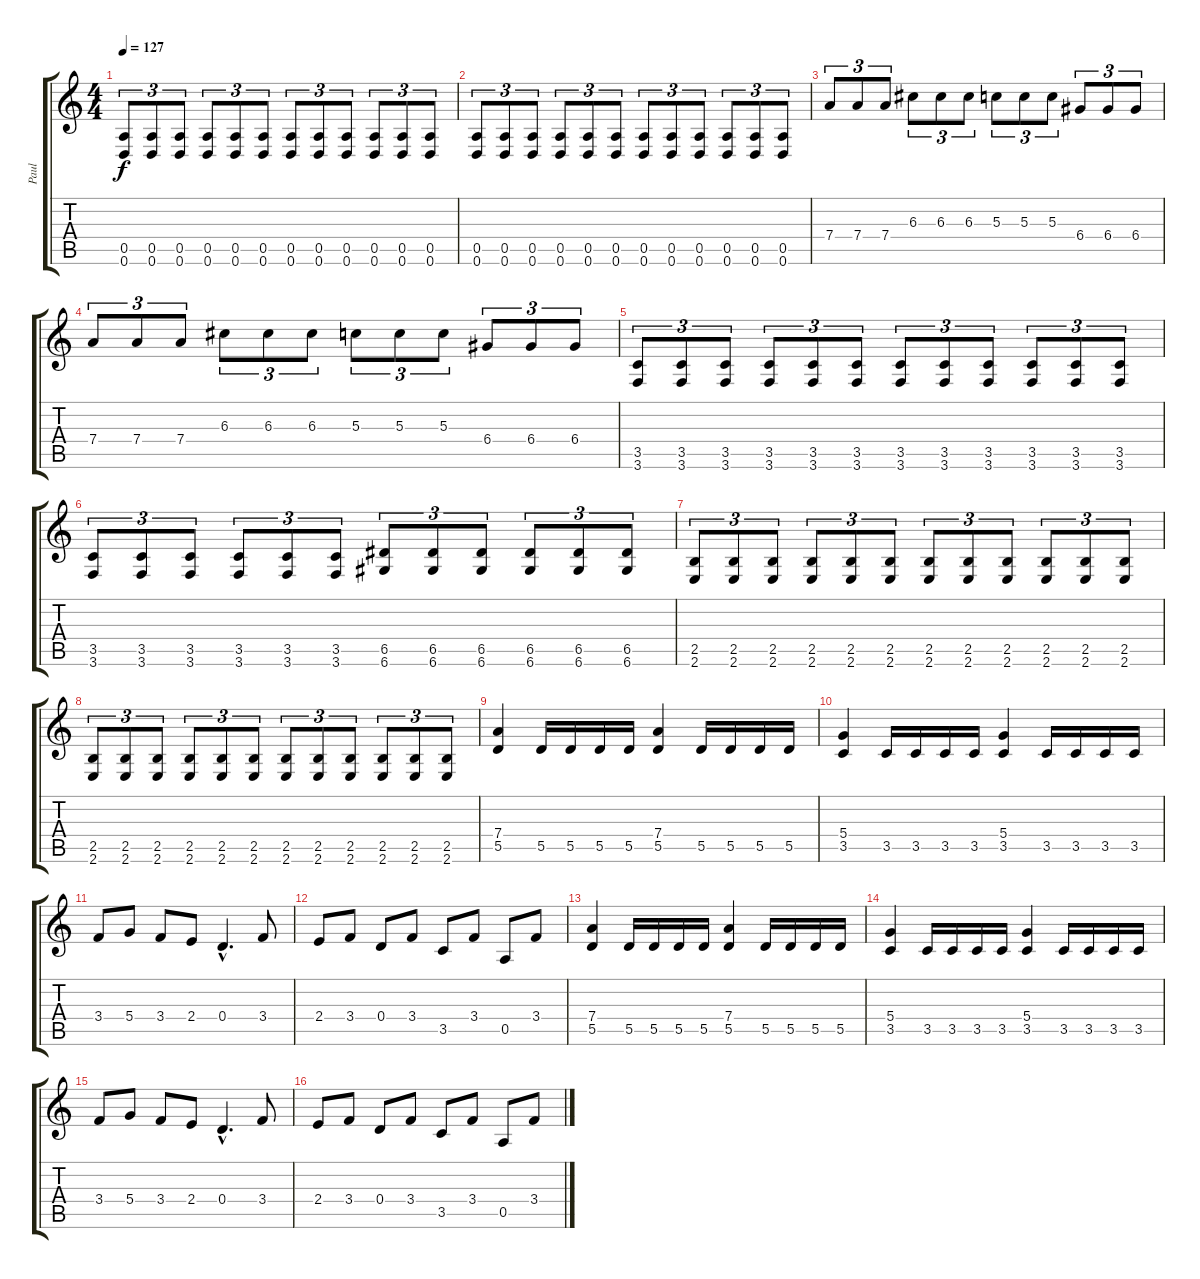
\track ("Paul" "Paul") {instrument overdrivenguitar}
\staff {score tabs}
\tuning (E4 B3 G3 D3 A2 D2) {hide}
\ts (4 4)
\tempo 127
\clef g2
\ks c
(0.5 0.6).8{tu (3 2) dy f} (0.5 0.6).8{tu (3 2)} (0.5 0.6).8{tu (3 2)} (0.5 0.6).8{tu (3 2)} (0.5 0.6).8{tu (3 2)} (0.5 0.6).8{tu (3 2)} (0.5 0.6).8{tu (3 2)} (0.5 0.6).8{tu (3 2)} (0.5 0.6).8{tu (3 2)} (0.5 0.6).8{tu (3 2)} (0.5 0.6).8{tu (3 2)} (0.5 0.6).8{tu (3 2)} |
(0.5 0.6).8{tu (3 2)} (0.5 0.6).8{tu (3 2)} (0.5 0.6).8{tu (3 2)} (0.5 0.6).8{tu (3 2)} (0.5 0.6).8{tu (3 2)} (0.5 0.6).8{tu (3 2)} (0.5 0.6).8{tu (3 2)} (0.5 0.6).8{tu (3 2)} (0.5 0.6).8{tu (3 2)} (0.5 0.6).8{tu (3 2)} (0.5 0.6).8{tu (3 2)} (0.5 0.6).8{tu (3 2)} |
7.4.8{tu (3 2)} 7.4.8{tu (3 2)} 7.4.8{tu (3 2)} 6.3.8{tu (3 2)} 6.3.8{tu (3 2)} 6.3.8{tu (3 2)} 5.3.8{tu (3 2)} 5.3.8{tu (3 2)} 5.3.8{tu (3 2)} 6.4.8{tu (3 2)} 6.4.8{tu (3 2)} 6.4.8{tu (3 2)} |
7.4.8{tu (3 2)} 7.4.8{tu (3 2)} 7.4.8{tu (3 2)} 6.3.8{tu (3 2)} 6.3.8{tu (3 2)} 6.3.8{tu (3 2)} 5.3.8{tu (3 2)} 5.3.8{tu (3 2)} 5.3.8{tu (3 2)} 6.4.8{tu (3 2)} 6.4.8{tu (3 2)} 6.4.8{tu (3 2)} |
(3.5 3.6).8{tu (3 2)} (3.5 3.6).8{tu (3 2)} (3.5 3.6).8{tu (3 2)} (3.5 3.6).8{tu (3 2)} (3.5 3.6).8{tu (3 2)} (3.5 3.6).8{tu (3 2)} (3.5 3.6).8{tu (3 2)} (3.5 3.6).8{tu (3 2)} (3.5 3.6).8{tu (3 2)} (3.5 3.6).8{tu (3 2)} (3.5 3.6).8{tu (3 2)} (3.5 3.6).8{tu (3 2)} |
(3.5 3.6).8{tu (3 2)} (3.5 3.6).8{tu (3 2)} (3.5 3.6).8{tu (3 2)} (3.5 3.6).8{tu (3 2)} (3.5 3.6).8{tu (3 2)} (3.5 3.6).8{tu (3 2)} (6.5 6.6).8{tu (3 2)} (6.5 6.6).8{tu (3 2)} (6.5 6.6).8{tu (3 2)} (6.5 6.6).8{tu (3 2)} (6.5 6.6).8{tu (3 2)} (6.5 6.6).8{tu (3 2)} |
(2.5 2.6).8{tu (3 2)} (2.5 2.6).8{tu (3 2)} (2.5 2.6).8{tu (3 2)} (2.5 2.6).8{tu (3 2)} (2.5 2.6).8{tu (3 2)} (2.5 2.6).8{tu (3 2)} (2.5 2.6).8{tu (3 2)} (2.5 2.6).8{tu (3 2)} (2.5 2.6).8{tu (3 2)} (2.5 2.6).8{tu (3 2)} (2.5 2.6).8{tu (3 2)} (2.5 2.6).8{tu (3 2)} |
(2.5 2.6).8{tu (3 2)} (2.5 2.6).8{tu (3 2)} (2.5 2.6).8{tu (3 2)} (2.5 2.6).8{tu (3 2)} (2.5 2.6).8{tu (3 2)} (2.5 2.6).8{tu (3 2)} (2.5 2.6).8{tu (3 2)} (2.5 2.6).8{tu (3 2)} (2.5 2.6).8{tu (3 2)} (2.5 2.6).8{tu (3 2)} (2.5 2.6).8{tu (3 2)} (2.5 2.6).8{tu (3 2)} |
(7.4 5.5).4 5.5.16 5.5.16 5.5.16 5.5.16 (7.4 5.5).4 5.5.16 5.5.16 5.5.16 5.5.16 |
(5.4 3.5).4 3.5.16 3.5.16 3.5.16 3.5.16 (5.4 3.5).4 3.5.16 3.5.16 3.5.16 3.5.16 |
3.4.8 5.4.8 3.4.8 2.4.8 0.4{hac}.4{d} 3.4.8 |
2.4.8 3.4.8 0.4.8 3.4.8 3.5.8 3.4.8 0.5.8 3.4.8 |
(7.4 5.5).4 5.5.16 5.5.16 5.5.16 5.5.16 (7.4 5.5).4 5.5.16 5.5.16 5.5.16 5.5.16 |
(5.4 3.5).4 3.5.16 3.5.16 3.5.16 3.5.16 (5.4 3.5).4 3.5.16 3.5.16 3.5.16 3.5.16 |
3.4.8 5.4.8 3.4.8 2.4.8 0.4{hac}.4{d} 3.4.8 |
2.4.8 3.4.8 0.4.8 3.4.8 3.5.8 3.4.8 0.5.8 3.4.8
